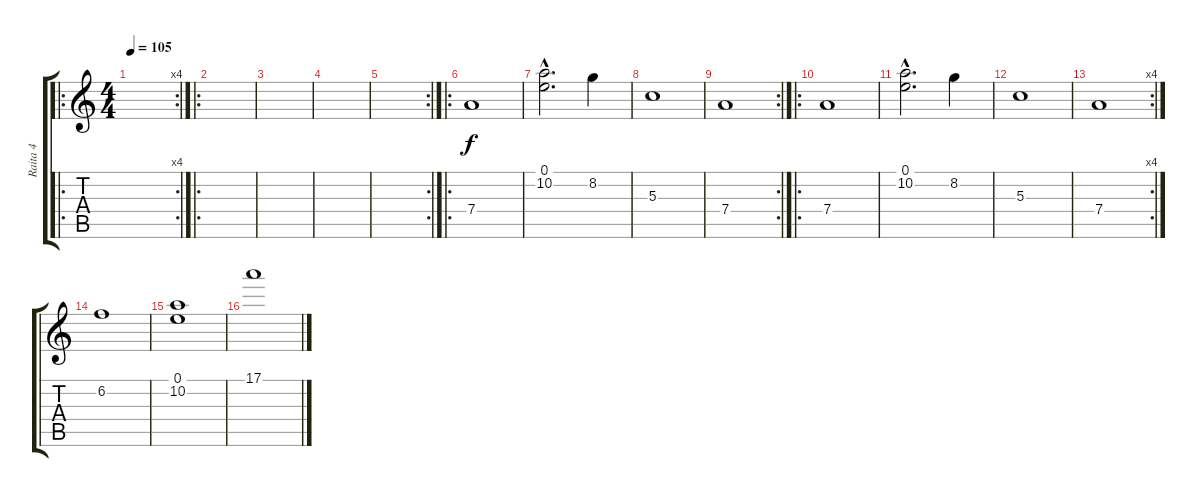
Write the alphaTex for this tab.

\track ("Raita 4" "Raita 4") {instrument electricguitarclean}
\staff {score tabs}
\tuning (E4 B3 G3 D3 A2 E2) {hide}
\ro
\rc 4
\ts (4 4)
\tempo 105
\clef g2
\ks c
|
\ro
|
|
|
\rc 2
|
\ro
7.4.1 |
(0.1{hac} 10.2{hac}).2{d} 8.2.4 |
5.3.1 |
\rc 2
7.4.1 |
\ro
7.4.1 |
(0.1{hac} 10.2{hac}).2{d} 8.2.4 |
5.3.1 |
\rc 4
7.4.1 |
6.2.1 |
(0.1 10.2).1 |
17.1.1
